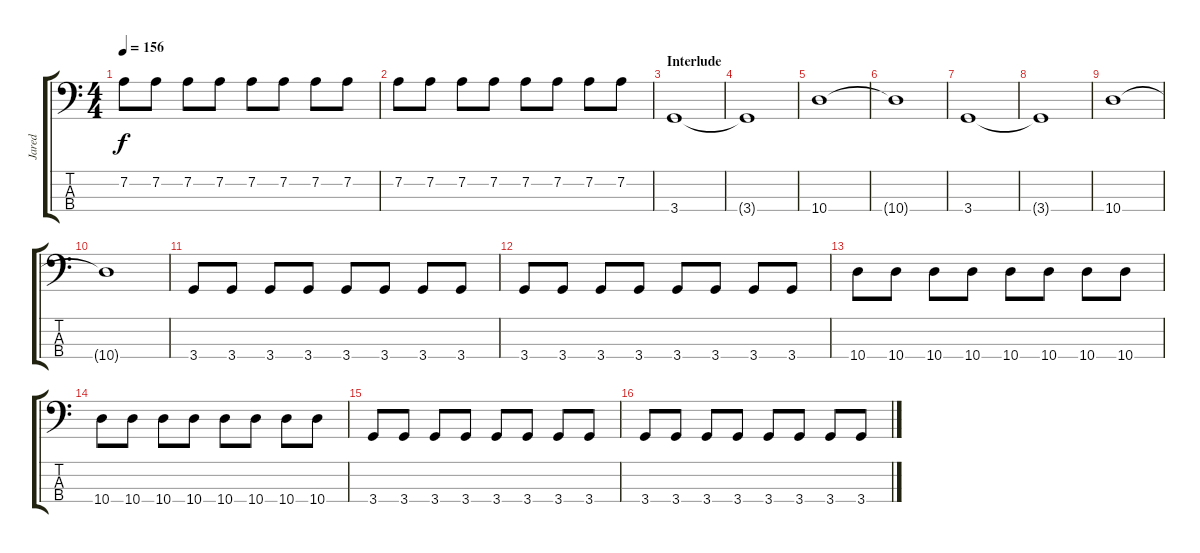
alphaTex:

\track ("Jared" "Jared") {instrument electricbassfinger}
\staff {score tabs}
\tuning (G2 D2 A1 E1) {hide}
\ts (4 4)
\tempo 156
\clef f4
\ks c
7.2.8{dy f} 7.2.8 7.2.8 7.2.8 7.2.8 7.2.8 7.2.8 7.2.8 |
7.2.8 7.2.8 7.2.8 7.2.8 7.2.8 7.2.8 7.2.8 7.2.8 |
\section ("" "Interlude")
3.4.1 |
3.4{t}.1 |
10.4.1 |
10.4{t}.1 |
3.4.1 |
3.4{t}.1 |
10.4.1 |
10.4{t}.1 |
3.4.8 3.4.8 3.4.8 3.4.8 3.4.8 3.4.8 3.4.8 3.4.8 |
3.4.8 3.4.8 3.4.8 3.4.8 3.4.8 3.4.8 3.4.8 3.4.8 |
10.4.8 10.4.8 10.4.8 10.4.8 10.4.8 10.4.8 10.4.8 10.4.8 |
10.4.8 10.4.8 10.4.8 10.4.8 10.4.8 10.4.8 10.4.8 10.4.8 |
3.4.8 3.4.8 3.4.8 3.4.8 3.4.8 3.4.8 3.4.8 3.4.8 |
3.4.8 3.4.8 3.4.8 3.4.8 3.4.8 3.4.8 3.4.8 3.4.8
